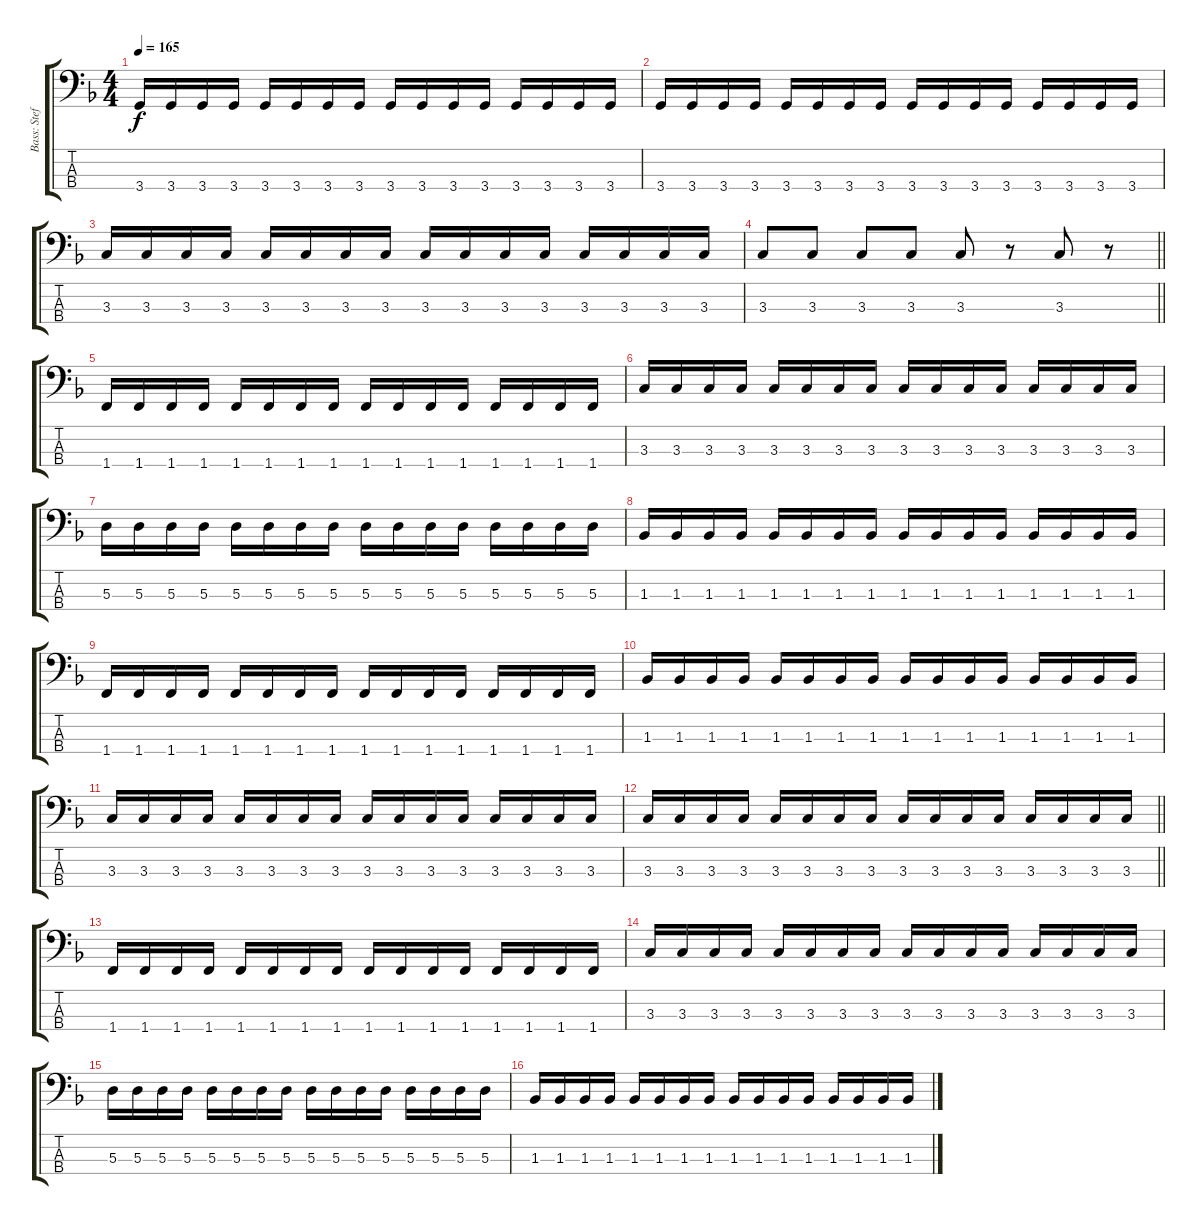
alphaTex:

\track ("Bass: Stefan Gimpl" "Bass: Stef") {instrument electricbassfinger}
\staff {score tabs}
\tuning (G2 D2 A1 E1) {hide}
\ts (4 4)
\tempo 165
\clef f4
\ks dminor
3.4.16{dy f} 3.4.16 3.4.16 3.4.16 3.4.16 3.4.16 3.4.16 3.4.16 3.4.16 3.4.16 3.4.16 3.4.16 3.4.16 3.4.16 3.4.16 3.4.16 |
3.4.16 3.4.16 3.4.16 3.4.16 3.4.16 3.4.16 3.4.16 3.4.16 3.4.16 3.4.16 3.4.16 3.4.16 3.4.16 3.4.16 3.4.16 3.4.16 |
3.3.16 3.3.16 3.3.16 3.3.16 3.3.16 3.3.16 3.3.16 3.3.16 3.3.16 3.3.16 3.3.16 3.3.16 3.3.16 3.3.16 3.3.16 3.3.16 |
\barLineRight lightlight
3.3.8 3.3.8 3.3.8 3.3.8 3.3.8 r.8 3.3.8 r.8 |
1.4.16 1.4.16 1.4.16 1.4.16 1.4.16 1.4.16 1.4.16 1.4.16 1.4.16 1.4.16 1.4.16 1.4.16 1.4.16 1.4.16 1.4.16 1.4.16 |
3.3.16 3.3.16 3.3.16 3.3.16 3.3.16 3.3.16 3.3.16 3.3.16 3.3.16 3.3.16 3.3.16 3.3.16 3.3.16 3.3.16 3.3.16 3.3.16 |
5.3.16 5.3.16 5.3.16 5.3.16 5.3.16 5.3.16 5.3.16 5.3.16 5.3.16 5.3.16 5.3.16 5.3.16 5.3.16 5.3.16 5.3.16 5.3.16 |
1.3.16 1.3.16 1.3.16 1.3.16 1.3.16 1.3.16 1.3.16 1.3.16 1.3.16 1.3.16 1.3.16 1.3.16 1.3.16 1.3.16 1.3.16 1.3.16 |
1.4.16 1.4.16 1.4.16 1.4.16 1.4.16 1.4.16 1.4.16 1.4.16 1.4.16 1.4.16 1.4.16 1.4.16 1.4.16 1.4.16 1.4.16 1.4.16 |
1.3.16 1.3.16 1.3.16 1.3.16 1.3.16 1.3.16 1.3.16 1.3.16 1.3.16 1.3.16 1.3.16 1.3.16 1.3.16 1.3.16 1.3.16 1.3.16 |
3.3.16 3.3.16 3.3.16 3.3.16 3.3.16 3.3.16 3.3.16 3.3.16 3.3.16 3.3.16 3.3.16 3.3.16 3.3.16 3.3.16 3.3.16 3.3.16 |
\barLineRight lightlight
3.3.16 3.3.16 3.3.16 3.3.16 3.3.16 3.3.16 3.3.16 3.3.16 3.3.16 3.3.16 3.3.16 3.3.16 3.3.16 3.3.16 3.3.16 3.3.16 |
1.4.16 1.4.16 1.4.16 1.4.16 1.4.16 1.4.16 1.4.16 1.4.16 1.4.16 1.4.16 1.4.16 1.4.16 1.4.16 1.4.16 1.4.16 1.4.16 |
3.3.16 3.3.16 3.3.16 3.3.16 3.3.16 3.3.16 3.3.16 3.3.16 3.3.16 3.3.16 3.3.16 3.3.16 3.3.16 3.3.16 3.3.16 3.3.16 |
5.3.16 5.3.16 5.3.16 5.3.16 5.3.16 5.3.16 5.3.16 5.3.16 5.3.16 5.3.16 5.3.16 5.3.16 5.3.16 5.3.16 5.3.16 5.3.16 |
1.3.16 1.3.16 1.3.16 1.3.16 1.3.16 1.3.16 1.3.16 1.3.16 1.3.16 1.3.16 1.3.16 1.3.16 1.3.16 1.3.16 1.3.16 1.3.16
